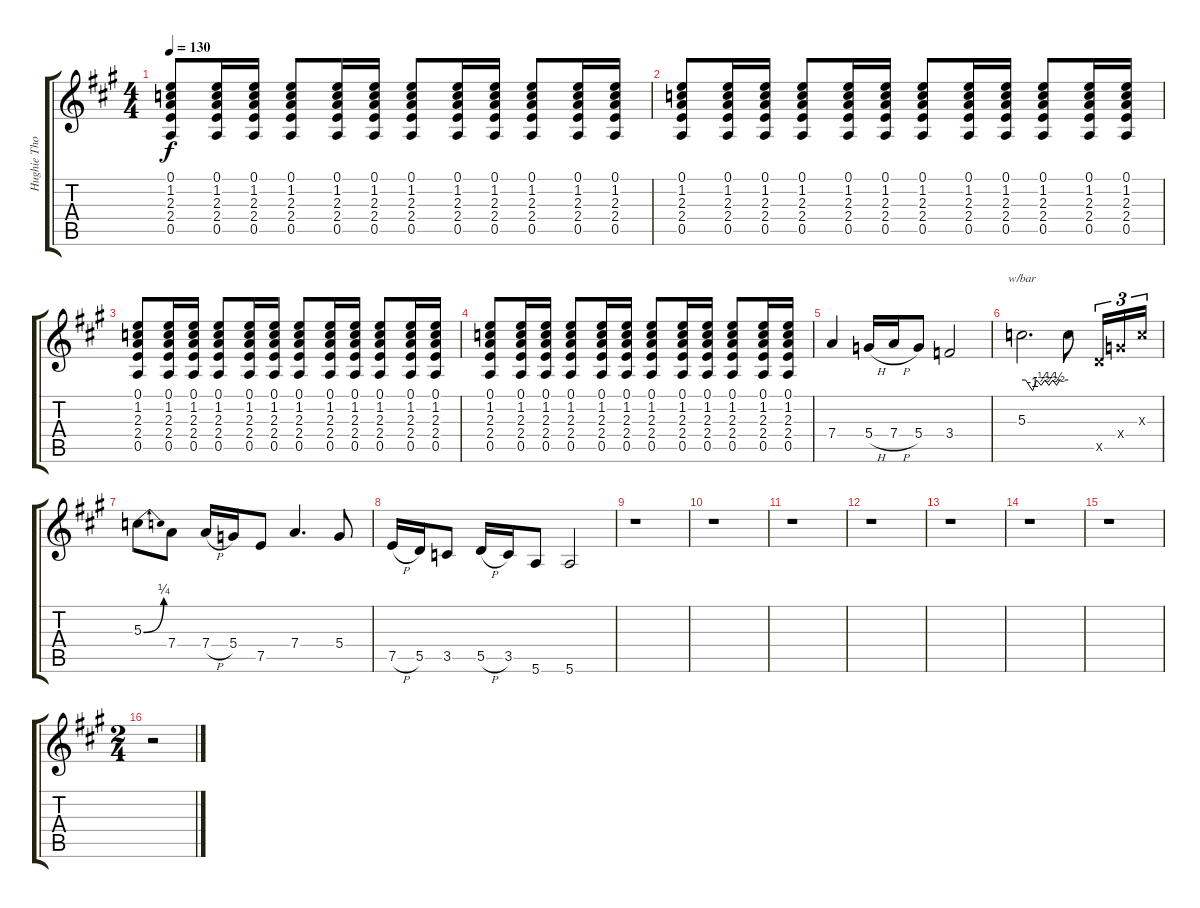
\track ("Hughie Thomasson Guitar" "Hughie Tho") {instrument acousticguitarsteel}
\staff {score tabs}
\tuning (E4 B3 G3 D3 A2 E2) {hide}
\ts (4 4)
\tempo 130
\clef g2
\ks f#minor
(0.1 1.2 2.3 2.4 0.5).8{dy f} (0.1 1.2 2.3 2.4 0.5).16 (0.1 1.2 2.3 2.4 0.5).16 (0.1 1.2 2.3 2.4 0.5).8 (0.1 1.2 2.3 2.4 0.5).16 (0.1 1.2 2.3 2.4 0.5).16 (0.1 1.2 2.3 2.4 0.5).8 (0.1 1.2 2.3 2.4 0.5).16 (0.1 1.2 2.3 2.4 0.5).16 (0.1 1.2 2.3 2.4 0.5).8 (0.1 1.2 2.3 2.4 0.5).16 (0.1 1.2 2.3 2.4 0.5).16 |
(0.1 1.2 2.3 2.4 0.5).8 (0.1 1.2 2.3 2.4 0.5).16 (0.1 1.2 2.3 2.4 0.5).16 (0.1 1.2 2.3 2.4 0.5).8 (0.1 1.2 2.3 2.4 0.5).16 (0.1 1.2 2.3 2.4 0.5).16 (0.1 1.2 2.3 2.4 0.5).8 (0.1 1.2 2.3 2.4 0.5).16 (0.1 1.2 2.3 2.4 0.5).16 (0.1 1.2 2.3 2.4 0.5).8 (0.1 1.2 2.3 2.4 0.5).16 (0.1 1.2 2.3 2.4 0.5).16 |
(0.1 1.2 2.3 2.4 0.5).8 (0.1 1.2 2.3 2.4 0.5).16 (0.1 1.2 2.3 2.4 0.5).16 (0.1 1.2 2.3 2.4 0.5).8 (0.1 1.2 2.3 2.4 0.5).16 (0.1 1.2 2.3 2.4 0.5).16 (0.1 1.2 2.3 2.4 0.5).8 (0.1 1.2 2.3 2.4 0.5).16 (0.1 1.2 2.3 2.4 0.5).16 (0.1 1.2 2.3 2.4 0.5).8 (0.1 1.2 2.3 2.4 0.5).16 (0.1 1.2 2.3 2.4 0.5).16 |
(0.1 1.2 2.3 2.4 0.5).8 (0.1 1.2 2.3 2.4 0.5).16 (0.1 1.2 2.3 2.4 0.5).16 (0.1 1.2 2.3 2.4 0.5).8 (0.1 1.2 2.3 2.4 0.5).16 (0.1 1.2 2.3 2.4 0.5).16 (0.1 1.2 2.3 2.4 0.5).8 (0.1 1.2 2.3 2.4 0.5).16 (0.1 1.2 2.3 2.4 0.5).16 (0.1 1.2 2.3 2.4 0.5).8 (0.1 1.2 2.3 2.4 0.5).16 (0.1 1.2 2.3 2.4 0.5).16 |
7.4.4{volume 16 balance 8 instrument electricguitarclean} 5.4{h}.16 7.4{h}.16 5.4.8 3.4.2 |
5.3.2{d tbe (custom default 0 0 5 0 14 -4 19 0 25 -2 30 0 35 -2 40 0 45 -2 49 0 60 0)} 5.3{t}.8 5.5{x}.16{tu (3 2)} 5.4{x}.16{tu (3 2)} 5.3{x}.16{tu (3 2)} |
5.3{be (bend 0 0 60 1)}.8 7.4.8 7.4{h}.16 5.4.16 7.5.8 7.4.4{d} 5.4.8 |
7.5{h}.16 5.5.16 3.5.8 5.5{h}.16 3.5.16 5.6.8 5.6.2 |
r.1 |
r.1 |
r.1 |
r.1 |
r.1 |
r.1 |
r.1 |
\ts (2 4)
r.2
